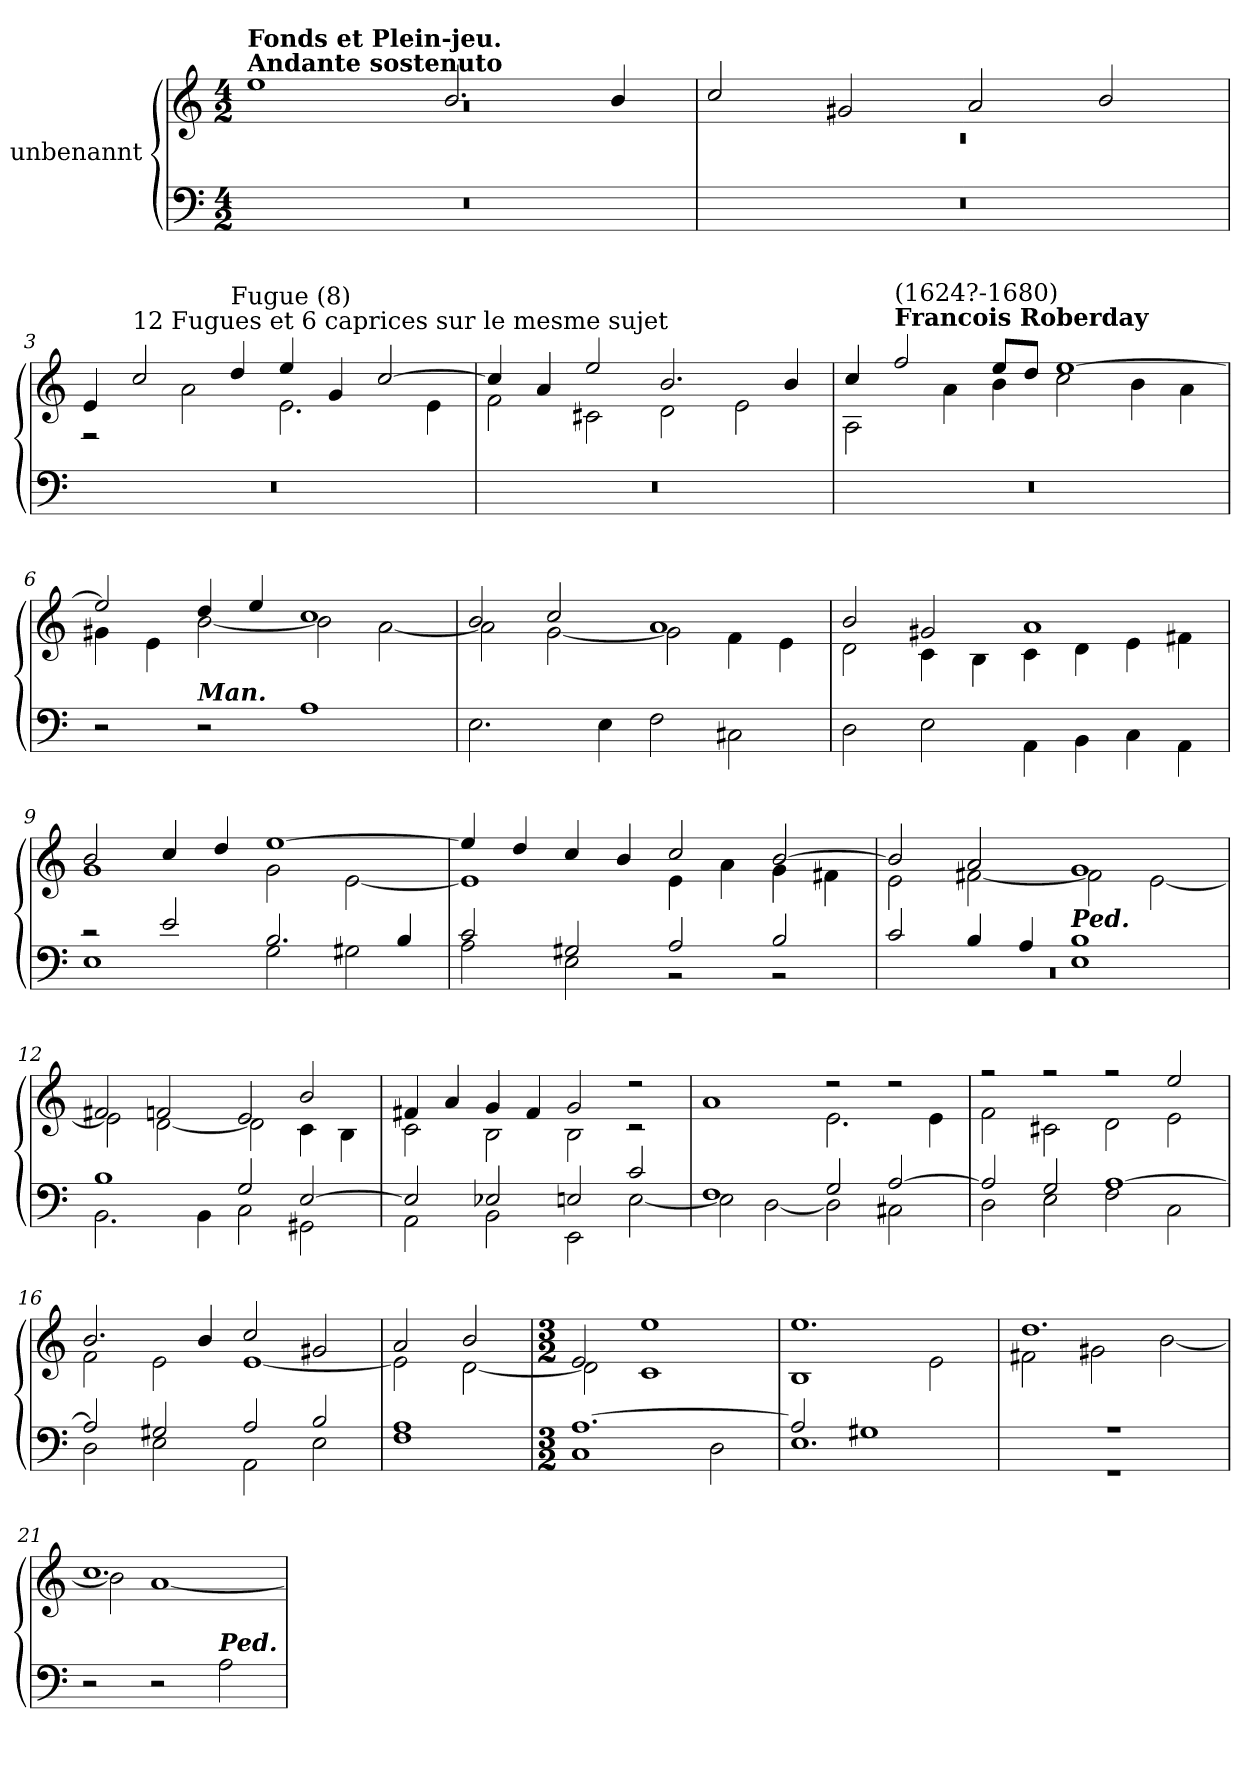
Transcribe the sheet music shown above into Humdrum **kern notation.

**kern	**kern
*part1	*part1
*staff2	*staff1
*I"unbenannt	*
*clefF4	*clefG2
*k[]	*k[]
*M4/2	*M4/2
=1	=1
*	*^
!	!LO:TX:a:B:t=Andante sostenuto	!
!	!LO:TX:a:B:t=Fonds et Plein-jeu.	!
0r	1ee	0r
.	2.b/	.
.	4b/	.
=2	=2	=2
0r	2cc/	0r
.	2g#X/	.
.	2a/	.
.	2b/	.
=3	=3	=3
0r	4e/	2r
!	!LO:TX:a:t=12 Fugues et 6 caprices sur le mesme sujet	!
.	2cc/	.
.	.	2a\
!	!LO:TX:a:t=Fugue (8)	!
.	4dd/	.
.	4ee/	2.e\
.	4g/	.
.	[2cc/	.
.	.	4e\
=4	=4	=4
0r	4cc/]	2f\
.	4a/	.
.	2ee/	2c#X\
.	2.b/	2d\
.	.	2e\
.	4b/	.
!!LO:LB:g=z	!!
=5	=5	=5
0r	4cc/	2A\
!	!LO:TX:a:B:t=Francois Roberday	!
!	!LO:TX:a:t=(1624?-1680)	!
.	2ff/	.
.	.	4a\
.	8ee/L	4b\
.	8dd/J	.
.	[1ee	2cc\
.	.	4b\
.	.	4a\
!!LO:LB:g=z	!!
=6	=6	=6
2r	2ee/]	4g#X\
.	.	4e\
!LO:TX:a:Bi:t=Man.	!	!
2r	4dd/	[2b\
.	4ee/	.
1A	1cc	2b\]
.	.	[2a\
=7	=7	=7
2.E\	2b/	2a\]
.	2cc/	[2g\
4E\	.	.
2F\	1a	2g\]
2C#X\	.	4f\
.	.	4e\
=8	=8	=8
2D\	2b/	2d\
2E\	2g#X/	4c\
.	.	4B\
4AA\	1a	4c\
4BB\	.	4d\
4C\	.	4e\
4AA\	.	4f#X\
!!LO:LB:g=z	!!
=9	=9	=9
*^	*	*
2r	1E	2b/	1g
2e/	.	4cc/	.
.	.	4dd/	.
2.B/	2G\	[1ee	2g\
.	2G#X\	.	[2e\
4B/	.	.	.
!!LO:LB:g=z	!!
=10	=10	=10	=10
2c/	2A\	4ee/]	1e]
.	.	4dd/	.
2G#X/	2E\	4cc/	.
.	.	4b/	.
2A/	2r	2cc/	4e\
.	.	.	4a\
2B/	2r	[2b/	4g\
.	.	.	4f#X\
!!LO:LB:g=z	!!
=11	=11	=11	=11
2c/	0r	2b/]	2e\
4B/	.	2a/	[2f#X\
4A/	.	.	.
!LO:TX:a:Bi:t=Ped.	!	!	!
1E 1B	.	1g	2f#\]
.	.	.	[2e\
=12	=12	=12	=12
1B	2.BB\	2f#X/	2e\]
.	.	2fn/	[2d\
.	4BB\	.	.
2G/	2C\	2e/	2d\]
[2E/	2GG#X\	2b/	4c\
.	.	.	4B\
=13	=13	=13	=13
2E/]	2AA\	4f#X/	2c\
.	.	4a/	.
2E-X/	2BB\	4g/	2B\
.	.	4f#/	.
2En/	2EE\	2g/	2B\
2c/	[2E\	2r	2r
=14	=14	=14	=14
1F	2E\]	1a	1ryy
.	[2D\	.	.
2G/	2D\]	2r	2.e\
[2A/	2C#X\	2r	.
.	.	.	4e\
!!LO:PB:g=z	!!
=15	=15	=15	=15
2A/]	2D\	2r	2f\
2G/	2E\	2r	2c#X\
[1A	2F\	2r	2d\
.	2C\	2ee/	2e\
!!LO:LB:g=z	!!
=16	=16	=16	=16
2A/]	2D\	2.b/	2f\
2G#X/	2E\	.	2e\
.	.	4b/	.
2A/	2AA\	2cc/	[1e
2B/	2E\	2g#X/	.
=17	=17	=17	=17
1A	1F	2a/	2e\]
.	.	2b/	[2d\
=18	=18	=18	=18
*M3/2	*	*M3/2	*
[1.A	1C	2e/	2d\]
.	.	1ee	1c
.	2D\	.	.
=19	=19	=19	=19
2A/]	1.E	1.ee	1B
1G#X	.	.	.
.	.	.	2e\
=20	=20	=20	=20
1.r	1.r	1.dd	2f#X\
.	.	.	2g#X\
.	.	.	[2b\
*v	*v	*	*
!!LO:LB:g=z	!!
=21	=21	=21
2r	1.cc	2b\]
2r	.	[1a
!LO:TX:a:Bi:t=Ped.	!	!
2A\	.	.
*	*v	*v
=	=
*-	*-
